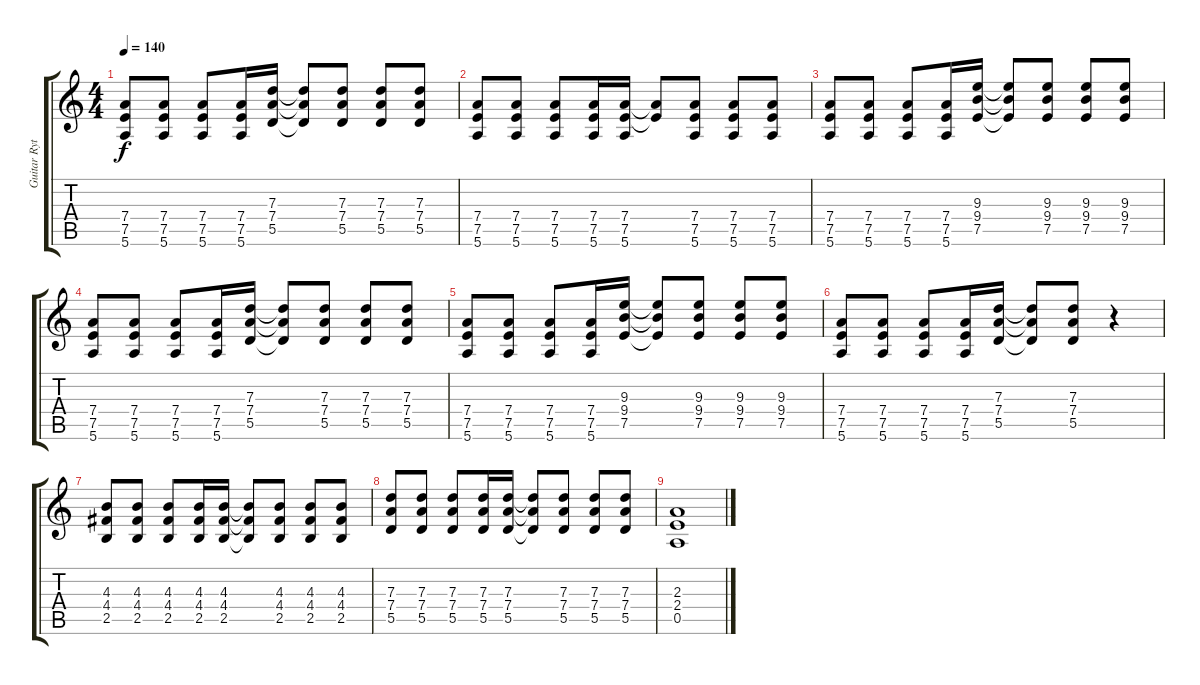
\track ("Guitar Rythym" "Guitar Ryt") {instrument distortionguitar}
\staff {score tabs}
\tuning (E4 B3 G3 D3 A2 E2) {hide}
\ts (4 4)
\tempo 140
\clef g2
\ks c
(7.4 7.5 5.6).8{dy f} (7.4 7.5 5.6).8 (7.4 7.5 5.6).8 (7.4 7.5 5.6).16 (7.3 7.4 5.5).16 (7.3{t} 7.4{t} 5.5{t}).8 (7.3 7.4 5.5).8 (7.3 7.4 5.5).8 (7.3 7.4 5.5).8 |
(7.4 7.5 5.6).8 (7.4 7.5 5.6).8 (7.4 7.5 5.6).8 (7.4 7.5 5.6).16 (7.4 7.5 5.6).16 (7.4{t} 7.5{t}).8 (7.4 7.5 5.6).8 (7.4 7.5 5.6).8 (7.4 7.5 5.6).8 |
(7.4 7.5 5.6).8 (7.4 7.5 5.6).8 (7.4 7.5 5.6).8 (7.4 7.5 5.6).16 (9.3 9.4 7.5).16 (9.3{t} 9.4{t} 7.5{t}).8 (9.3 9.4 7.5).8 (9.3 9.4 7.5).8 (9.3 9.4 7.5).8 |
(7.4 7.5 5.6).8 (7.4 7.5 5.6).8 (7.4 7.5 5.6).8 (7.4 7.5 5.6).16 (7.3 7.4 5.5).16 (7.3{t} 7.4{t} 5.5{t}).8 (7.3 7.4 5.5).8 (7.3 7.4 5.5).8 (7.3 7.4 5.5).8 |
(7.4 7.5 5.6).8 (7.4 7.5 5.6).8 (7.4 7.5 5.6).8 (7.4 7.5 5.6).16 (9.3 9.4 7.5).16 (9.3{t} 9.4{t} 7.5{t}).8 (9.3 9.4 7.5).8 (9.3 9.4 7.5).8 (9.3 9.4 7.5).8 |
(7.4 7.5 5.6).8 (7.4 7.5 5.6).8 (7.4 7.5 5.6).8 (7.4 7.5 5.6).16 (7.3 7.4 5.5).16 (7.3{t} 7.4{t} 5.5{t}).8 (7.3 7.4 5.5).8 r.4 |
(4.3 4.4 2.5).8 (4.3 4.4 2.5).8 (4.3 4.4 2.5).8 (4.3 4.4 2.5).16 (4.3 4.4 2.5).16 (4.3{t} 4.4{t} 2.5{t}).8 (4.3 4.4 2.5).8 (4.3 4.4 2.5).8 (4.3 4.4 2.5).8 |
(7.3 7.4 5.5).8 (7.3 7.4 5.5).8 (7.3 7.4 5.5).8 (7.3 7.4 5.5).16 (7.3 7.4 5.5).16 (7.3{t} 7.4{t} 5.5{t}).8 (7.3 7.4 5.5).8 (7.3 7.4 5.5).8 (7.3 7.4 5.5).8 |
(2.3 2.4 0.5).1
